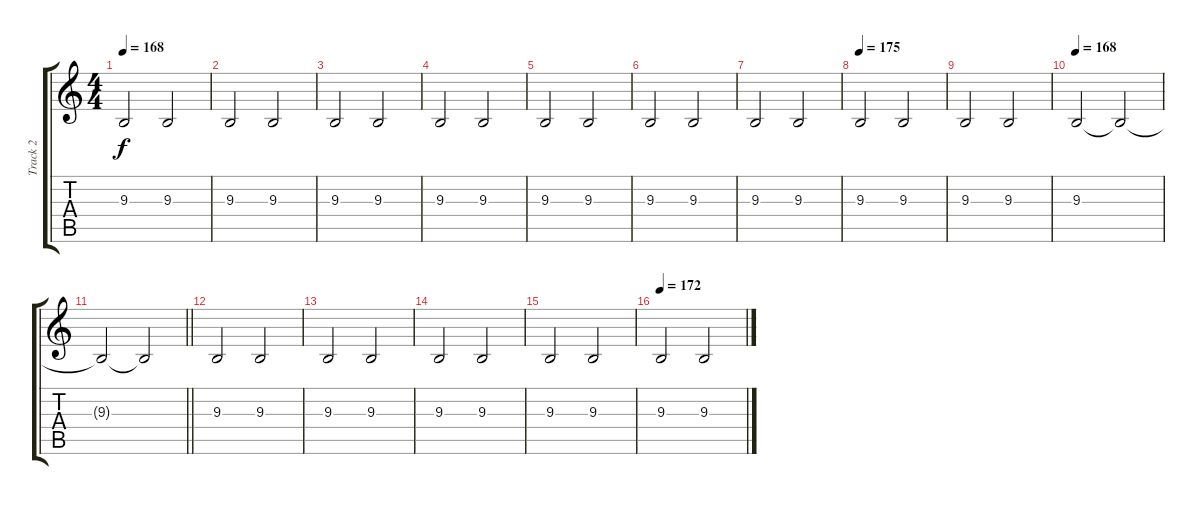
\track ("Track 2" "Track 2") {instrument acousticgrandpiano}
\staff {score tabs}
\tuning (B3 Gb3 D3 A2 E2 B1) {hide}
\ts (4 4)
\section ("" "")
\tempo 168
\clef g2
\ks c
9.3.2{dy f} 9.3.2 |
9.3.2 9.3.2 |
9.3.2 9.3.2 |
9.3.2 9.3.2 |
9.3.2 9.3.2 |
9.3.2 9.3.2 |
9.3.2 9.3.2 |
\tempo 175
9.3.2 9.3.2 |
9.3.2 9.3.2 |
\tempo 168
9.3.2 9.3{t}.2 |
\barLineRight lightlight
9.3{t}.2 9.3{t}.2 |
9.3.2 9.3.2 |
9.3.2 9.3.2 |
9.3.2 9.3.2 |
9.3.2 9.3.2 |
\tempo 172
9.3.2 9.3.2
